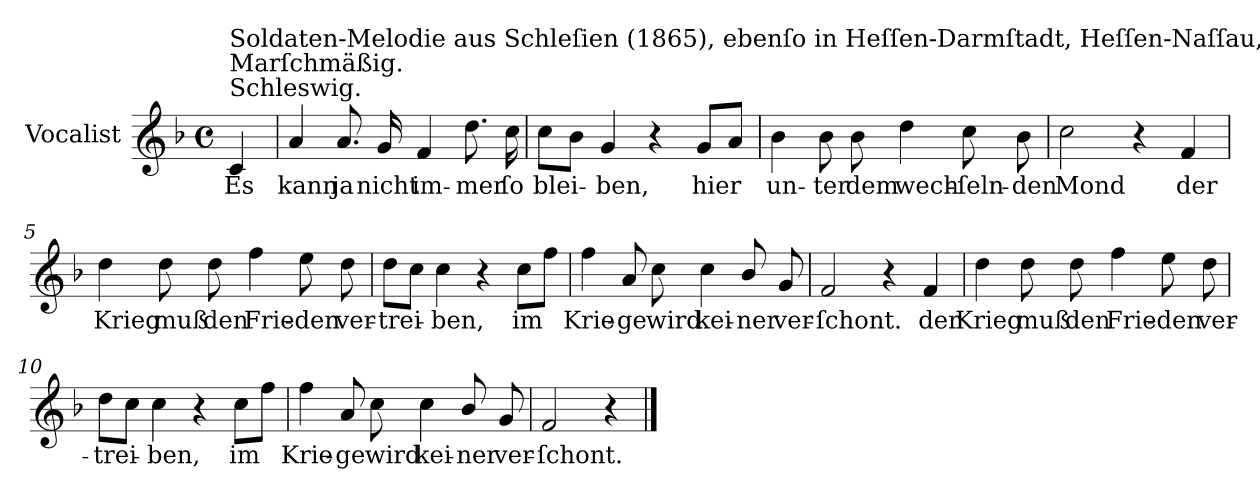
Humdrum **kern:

**kern	**text
*part1	*part1
*staff1	*staff1
*I"Vocalist	*
*k[b-]	*
*F:	*
*M4/4	*
*met(c)	*
=	=
!LO:TX:a:t=Schleswig.	!
!LO:TX:a:t=Marſchmäßig.	!
!LO:TX:a:t=Soldaten-Melodie aus Schleſien (1865), ebenſo in Heſſen-Darmſtadt, Heſſen-Naſſau, Wetterau, Schleswig rc 1880-90.	!
4c	Es
=1	=1
4a	kann
8.a	ja
16g	nicht
4f	im-
8.dd	-mer
16cc	ſo
=2	=2
8ccL	blei-
8b-J	.
4g	-ben,
4r	.
8gL	hier
8aJ	.
=3	=3
4b-	un-
8b-	-ter
8b-	dem
4dd	wech-
8cc	-ſeln-
8b-	-den
=4	=4
2cc	Mond
4r	.
4f	der
=5	=5
4dd	Krieg
8dd	muß
8dd	den
4ff	Frie-
8ee	-den
8dd	ver-
=6	=6
8ddL	-trei-
8ccJ	.
4cc	-ben,
4r	.
8ccL	im
8ffJ	.
=7	=7
4ff	Krie-
8a	-ge
8cc	wird
4cc	kei-
8b-/	-ner
8g	ver-
=8	=8
2f	-ſchont.
4r	.
4f	der
=9	=9
4dd	Krieg
8dd	muß
8dd	den
4ff	Frie-
8ee	-den
8dd	ver-
=10	=10
8ddL	-trei-
8ccJ	.
4cc	-ben,
4r	.
8ccL	im
8ffJ	.
=11	=11
4ff	Krie-
8a	-ge
8cc	wird
4cc	kei-
8b-/	-ner
8g	ver-
=12	=12
2f	-ſchont.
4r	.
==	==
*-	*-
